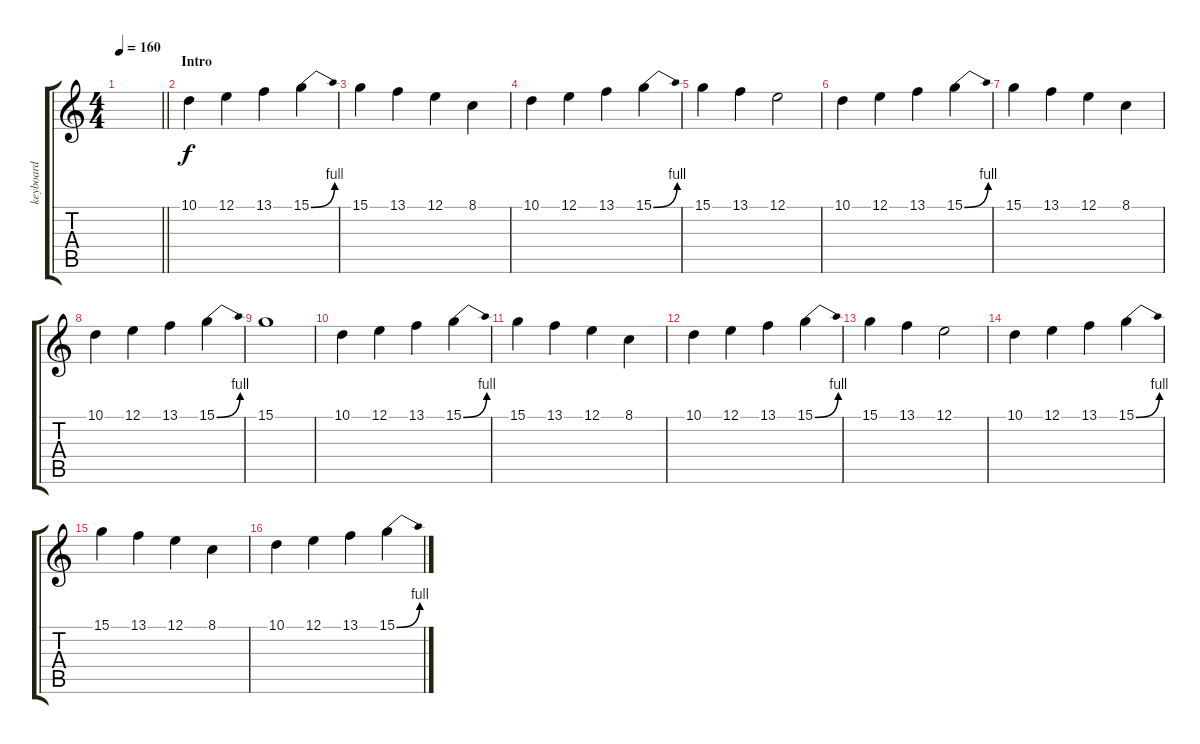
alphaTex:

\track ("keyboard" "keyboard") {instrument stringensemble1}
\staff {score tabs}
\tuning (E4 B3 G3 D3 A2 E2) {hide}
\ts (4 4)
\tempo 160
\clef g2
\barLineRight lightlight
\ks c
|
\section ("" "Intro")
10.1.4 12.1.4 13.1.4 15.1{be (bend 0 0 60 4)}.4 |
15.1.4 13.1.4 12.1.4 8.1.4 |
10.1.4 12.1.4 13.1.4 15.1{be (bend 0 0 60 4)}.4 |
15.1.4 13.1.4 12.1.2 |
10.1.4 12.1.4 13.1.4 15.1{be (bend 0 0 60 4)}.4 |
15.1.4 13.1.4 12.1.4 8.1.4 |
10.1.4 12.1.4 13.1.4 15.1{be (bend 0 0 60 4)}.4 |
15.1.1 |
10.1.4 12.1.4 13.1.4 15.1{be (bend 0 0 60 4)}.4 |
15.1.4 13.1.4 12.1.4 8.1.4 |
10.1.4 12.1.4 13.1.4 15.1{be (bend 0 0 60 4)}.4 |
15.1.4 13.1.4 12.1.2 |
10.1.4 12.1.4 13.1.4 15.1{be (bend 0 0 60 4)}.4 |
15.1.4 13.1.4 12.1.4 8.1.4 |
10.1.4 12.1.4 13.1.4 15.1{be (bend 0 0 60 4)}.4
